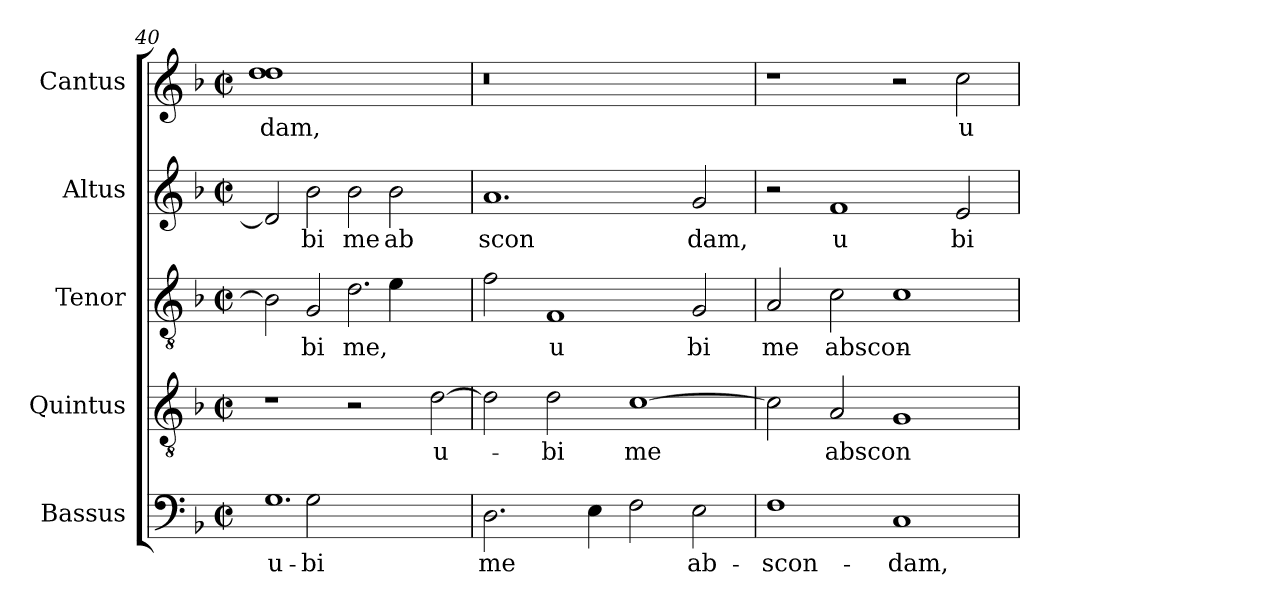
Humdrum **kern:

**kern	**text	**kern	**text	**kern	**text	**kern	**text	**kern	**text
*part5	*part5	*part4	*part4	*part3	*part3	*part2	*part2	*part1	*part1
*staff5	*staff5	*staff4	*staff4	*staff3	*staff3	*staff2	*staff2	*staff1	*staff1
*I"Bassus	*	*I"Quintus	*	*I"Tenor	*	*I"Altus	*	*I"Cantus	*
*clefF4	*	*clefGv2	*	*clefGv2	*	*clefG2	*	*clefG2	*
*k[b-]	*	*k[b-]	*	*k[b-]	*	*k[b-]	*	*k[b-]	*
*F:	*	*F:	*	*F:	*	*F:	*	*F:	*
*M2/2	*	*M2/2	*	*M2/2	*	*M2/2	*	*M2/2	*
*met(c|)	*	*met(c|)	*	*met(c|)	*	*met(c|)	*	*met(c|)	*
=40	=40	=40	=40	=40	=40	=40	=40	=40	=40
!LO:N:vis=1.	!LO:LY:b:cj	!LO:N:vis=1	!	!LO:N:vis=2	!	!LO:N:vis=2	!	!LO:N:vis=1	!LO:LY:b:cj
4G	u-	2r	.	4B-\]	.	4d/]	.	4dd 4dd	dam,
!LO:N:vis=2	!LO:LY:b:cj	!	!	!LO:N:vis=2	!LO:LY:b:cj	!LO:N:vis=2	!LO:LY:b:cj	!	!
4G\	-bi	.	.	4G/	bi	4b-\	bi	1ryy	.
!	!	!	!	!LO:N:vis=2.	!LO:LY:b	!LO:N:vis=2	!LO:LY:b:cj	!	!
2.ryy	.	2r	.	4d\	me,	4b-\	me	.	.
!	!	!	!	!	!	!LO:N:vis=2	!LO:LY:b:cj	!	!
.	.	.	.	4e\	.	4b-\	ab	.	.
!	!	!LO:N:vis=2	!LO:LY:b:cj	!	!	!	!	!	!
.	.	[>4d\	u-	4ryy	.	4ryy	.	.	.
=41	=41	=41	=41	=41	=41	=41	=41	=41	=41
!	!LO:LY:b	!	!	!	!	!	!LO:LY:b:cj	!	!
2.D\	me	2d\]	.	2f\	.	1.a	scon	0r	.
!	!	!	!LO:LY:b:cj	!	!LO:LY:b:cj	!	!	!	!
.	.	2d\	-bi	1F	u	.	.	.	.
4E\	.	.	.	.	.	.	.	.	.
!	!	!	!LO:LY:b:cj	!	!	!	!	!	!
2F\	.	[<1c	me	.	.	.	.	.	.
!	!LO:LY:b:cj	!	!	!	!LO:LY:b:cj	!	!LO:LY:b:cj	!	!
2E\	ab-	.	.	2G/	bi	2g/	dam,	.	.
!!LO:PB:g=z
=42	=42	=42	=42	=42	=42	=42	=42	=42	=42
!	!LO:LY:b:cj	!	!	!	!LO:LY:b:cj	!	!	!	!
1F	-scon-	2c\]	.	2A/	me	2r	.	1r	.
!	!	!	!LO:LY:b	!	!LO:LY:b	!	!LO:LY:b:cj	!	!
.	.	2A/	abscon	2c\	abscon-	1f	u	.	.
!	!LO:LY:b:cj	!	!	!	!	!	!	!	!
1C	-dam,	1G	.	1c	.	.	.	2r	.
!	!	!	!	!	!	!	!LO:LY:b:cj	!	!LO:LY:b:cj
.	.	.	.	.	.	2e/	bi	2cc\	u
=	=	=	=	=	=	=	=	=	=
*-	*-	*-	*-	*-	*-	*-	*-	*-	*-
